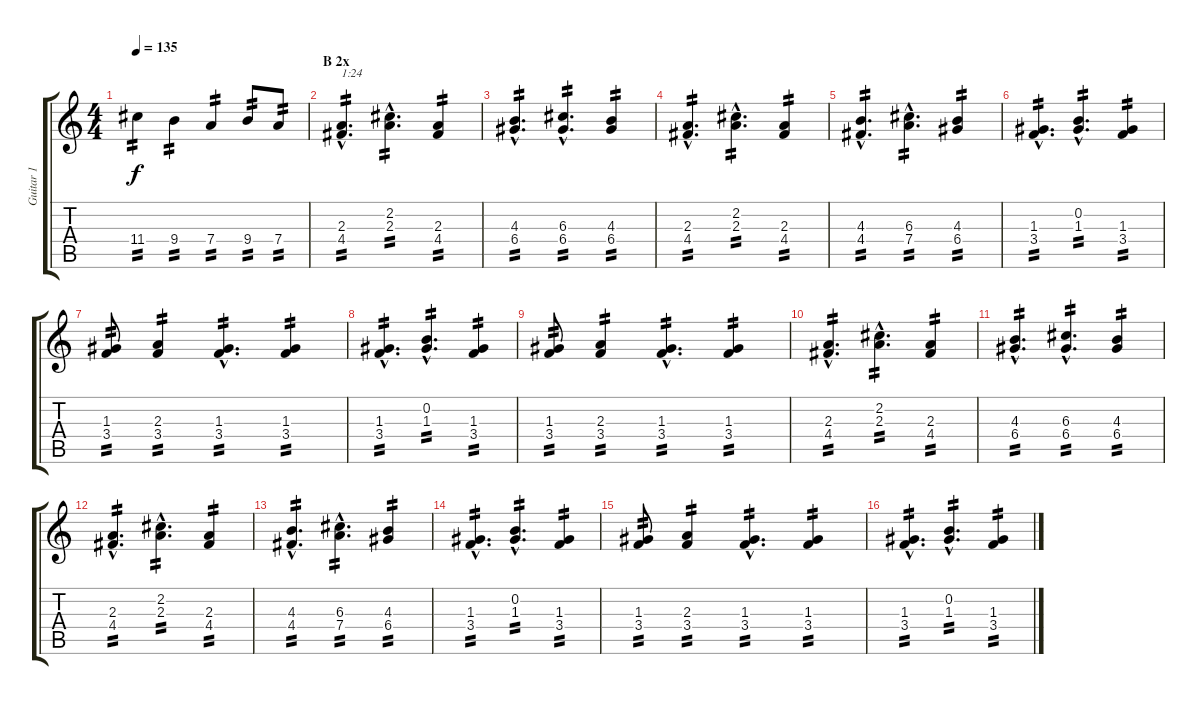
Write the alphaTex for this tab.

\track ("Guitar 1" "Guitar 1") {instrument overdrivenguitar}
\staff {score tabs}
\tuning (E4 B3 G3 D3 A2 E2) {hide}
\ts (4 4)
\tempo 135
\clef g2
\ks c
11.4.4{tp 2 dy f} 9.4.4{tp 2} 7.4.4{tp 2} 9.4.8{tp 2} 7.4.8{tp 2} |
\section ("" "B 2x")
(2.3{hac} 4.4{hac}).4{d txt "1:24" tp 2} (2.2{hac} 2.3{hac}).4{d tp 2} (2.3 4.4).4{tp 2} |
(4.3{hac} 6.4{hac}).4{d tp 2} (6.3{hac} 6.4{hac}).4{d tp 2} (4.3 6.4).4{tp 2} |
(2.3{hac} 4.4{hac}).4{d tp 2} (2.2{hac} 2.3{hac}).4{d tp 2} (2.3 4.4).4{tp 2} |
(4.3{hac} 4.4{hac}).4{d tp 2} (6.3{hac} 7.4{hac}).4{d tp 2} (4.3 6.4).4{tp 2} |
(1.3{hac} 3.4{hac}).4{d tp 2} (0.2{hac} 1.3{hac}).4{d tp 2} (1.3 3.4).4{tp 2} |
(1.3 3.4).8{tp 2} (2.3 3.4).4{tp 2} (1.3{hac} 3.4{hac}).4{d tp 2} (1.3 3.4).4{tp 2} |
(1.3{hac} 3.4{hac}).4{d tp 2} (0.2{hac} 1.3{hac}).4{d tp 2} (1.3 3.4).4{tp 2} |
(1.3 3.4).8{tp 2} (2.3 3.4).4{tp 2} (1.3{hac} 3.4{hac}).4{d tp 2} (1.3 3.4).4{tp 2} |
(2.3{hac} 4.4{hac}).4{d tp 2} (2.2{hac} 2.3{hac}).4{d tp 2} (2.3 4.4).4{tp 2} |
(4.3{hac} 6.4{hac}).4{d tp 2} (6.3{hac} 6.4{hac}).4{d tp 2} (4.3 6.4).4{tp 2} |
(2.3{hac} 4.4{hac}).4{d tp 2} (2.2{hac} 2.3{hac}).4{d tp 2} (2.3 4.4).4{tp 2} |
(4.3{hac} 4.4{hac}).4{d tp 2} (6.3{hac} 7.4{hac}).4{d tp 2} (4.3 6.4).4{tp 2} |
(1.3{hac} 3.4{hac}).4{d tp 2} (0.2{hac} 1.3{hac}).4{d tp 2} (1.3 3.4).4{tp 2} |
(1.3 3.4).8{tp 2} (2.3 3.4).4{tp 2} (1.3{hac} 3.4{hac}).4{d tp 2} (1.3 3.4).4{tp 2} |
(1.3{hac} 3.4{hac}).4{d tp 2} (0.2{hac} 1.3{hac}).4{d tp 2} (1.3 3.4).4{tp 2}
